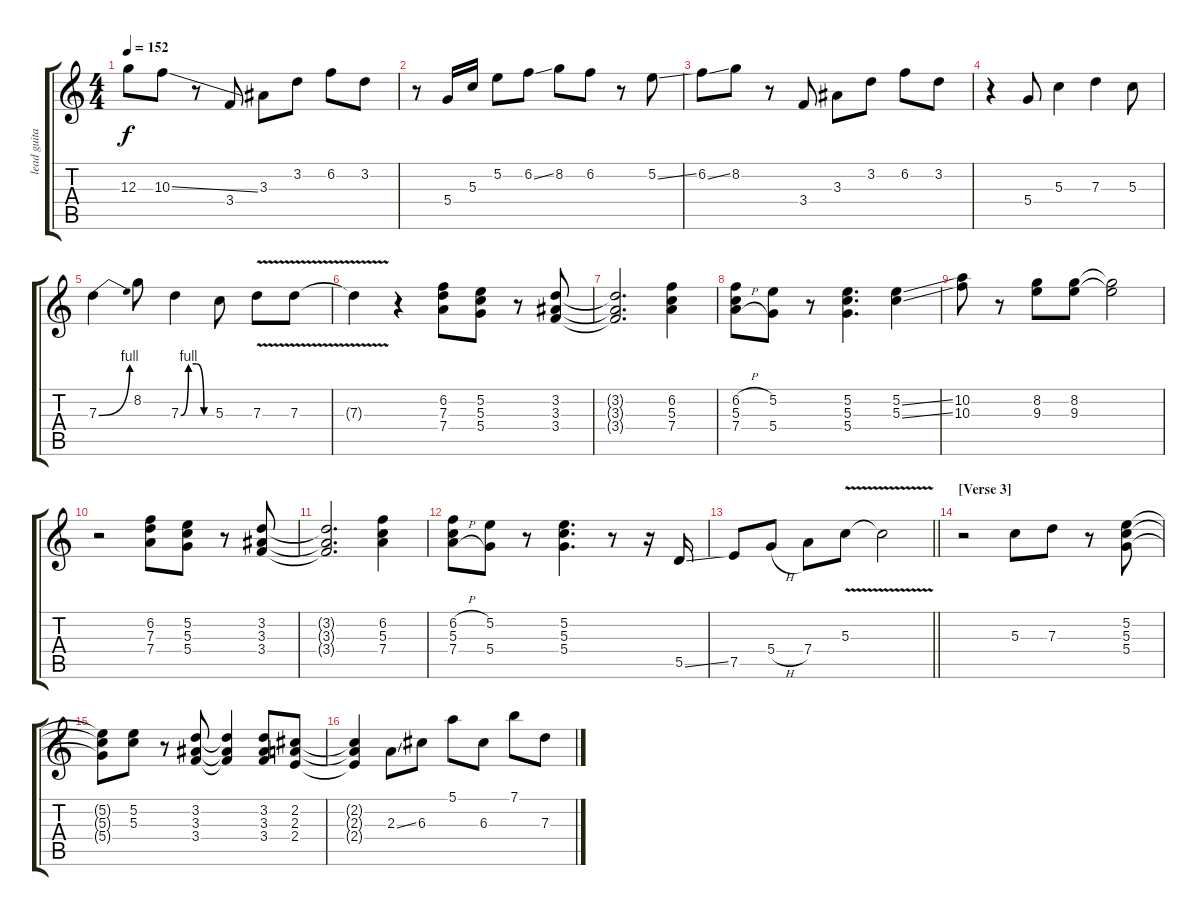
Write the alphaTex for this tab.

\track ("lead guitar" "lead guita") {instrument electricguitarclean}
\staff {score tabs}
\tuning (E4 B3 G3 D3 A2 E2) {hide}
\ts (4 4)
\tempo 152
\clef g2
\ks c
12.3.8{dy f} 10.3{ss}.8 r.8 3.4.8 3.3.8 3.2.8 6.2.8 3.2.8 |
r.8 5.4.16 5.3.16 5.2.8 6.2{ss}.8 8.2.8 6.2.8 r.8 5.2{ss}.8 |
6.2{ss}.8 8.2.8 r.8 3.4.8 3.3.8 3.2.8 6.2.8 3.2.8 |
r.4 5.4.8 5.3.4 7.3.4 5.3.8 |
7.3{be (bend 0 0 60 4)}.4 8.2.8 7.3{be (custom 0 0 15 4 30 4 45 0 60 0)}.4 5.3.8 7.3{v}.8 7.3{v}.8 |
7.3{t}.4 r.4 (6.2 7.3 7.4).8 (5.2 5.3 5.4).8 r.8 (3.2 3.3 3.4).8 |
(3.2{t} 3.3{t} 3.4{t}).2{d} (6.2 5.3 7.4).4 |
(6.2{h} 5.3 7.4{h}).8 (5.2 5.4).8 r.8 (5.2 5.3 5.4).4{d} (5.2{ss} 5.3{ss}).4 |
(10.2 10.3).8 r.8 (8.2 9.3).8 (8.2 9.3).8 (8.2{t} 9.3{t}).2 |
r.2 (6.2 7.3 7.4).8 (5.2 5.3 5.4).8 r.8 (3.2 3.3 3.4).8 |
(3.2{t} 3.3{t} 3.4{t}).2{d} (6.2 5.3 7.4).4 |
(6.2{h} 5.3 7.4{h}).8 (5.2 5.4).8 r.8 (5.2 5.3 5.4).4{d} r.8 r.16 5.5{ss}.16 |
\barLineRight lightlight
7.5.8 5.4{h}.8 7.4.8 5.3{v}.8 5.3{t}.2 |
\section ("" "[Verse 3]")
r.2 5.3.8 7.3.8 r.8 (5.2 5.3 5.4).8 |
(5.2{t} 5.3{t} 5.4{t}).8 (5.2 5.3).8 r.8 (3.2 3.3 3.4).8 (3.2{t} 3.3{t} 3.4{t}).4 (3.2 3.3 3.4).8 (2.2 2.3 2.4).8 |
(2.2{t} 2.3{t} 2.4{t}).4 2.3{ss}.8 6.3.8 5.1.8 6.3.8 7.1.8 7.3{ss}.8
